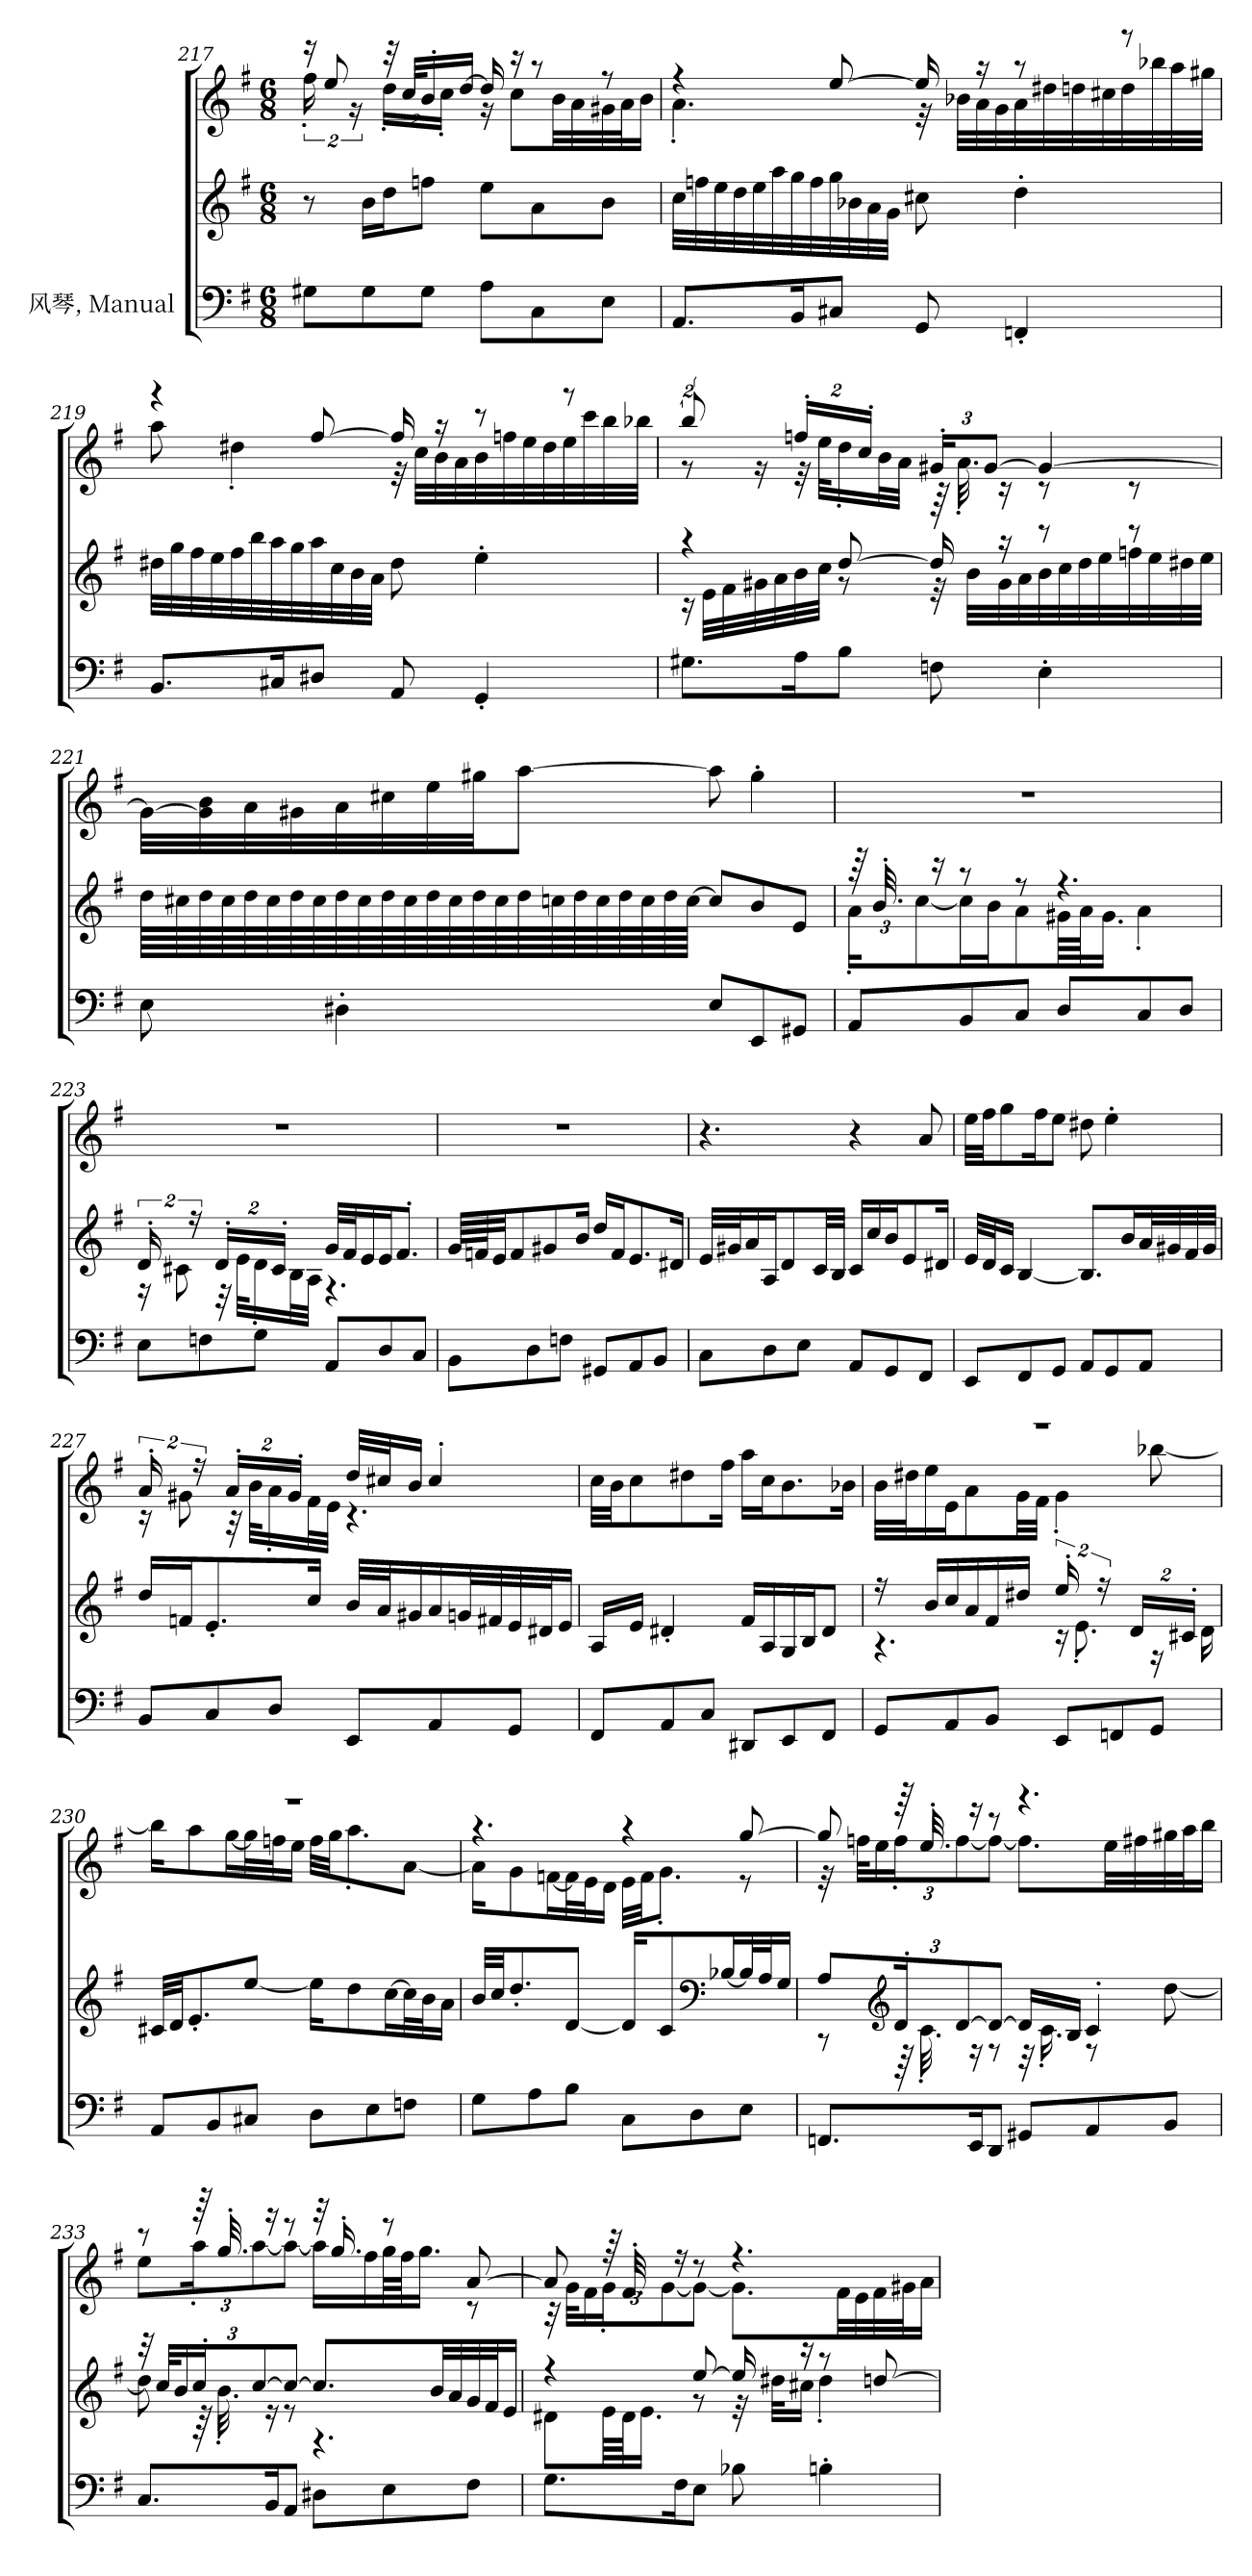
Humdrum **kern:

**kern	**kern	**kern
*part1	*part1	*part1
*staff3	*staff2	*staff1
*I"风琴, Manual	*	*
*clefF4	*clefG2	*clefG2
*k[f#]	*k[f#]	*k[f#]
*M6/8	*M6/8	*M6/8
=217	=217	=217
*	*	*^
8G#X\L	8r	16r	32%3ff#'\
.	.	8ee/	.
.	.	.	32%3r
8G#\	16b\LL	.	.
.	16dd\J	32r	32%3dd'\L
.	.	32cc/KLL	.
8G#\J	8ffn\J	16b'/	.
.	.	.	32%3cc'\J
.	.	[16dd/JJ	.
8A\L	8ee\L	16dd/]	16r
.	.	16r	8cc\L
8C\	8a\	8r	.
.	.	.	32b\LL
.	.	.	32a\
8E\J	8b\J	8r	32g#X\
.	.	.	32a\J
.	.	.	16b\JJ
!!LO:LB:g=z	!!
=218	=218	=218	=218
8.AA/L	32cc\LLL	4r	4.a'\
.	32ffn\	.	.
.	32ee\	.	.
.	32dd\	.	.
.	32ee\	.	.
.	32aa\	.	.
16BB/K	32gg\	.	.
.	32ff\	.	.
8C#X/J	32gg\	[8ee/	.
.	32b-X\	.	.
.	32a\	.	.
.	32g\JJJ	.	.
8GG/	8cc#X\	16ee/]	32r
.	.	.	32b-X\LLL
.	.	16r	32a\
.	.	.	32g\
4FFn'/	4dd'\	8r	32a\
.	.	.	32dd#X\
.	.	.	32ddn\
.	.	.	32cc#X\
.	.	8r	32dd\
.	.	.	32bb-X\
.	.	.	32aa\
.	.	.	32gg#X\JJJ
!!LO:LB:g=z	!!
=219	=219	=219	=219
8.BB/L	32dd#X\LLL	4r	8aa\
.	32gg\	.	.
.	32ff#\	.	.
.	32ee\	.	.
.	32ff#\	.	4dd#X'\
.	32bb\	.	.
16C#X/K	32aa\	.	.
.	32gg\	.	.
8D#X/J	32aa\	[8ff#/	.
.	32cc\	.	.
.	32b\	.	.
.	32a\JJJ	.	.
8AA/	8dd#\	16ff#/]	32r
.	.	.	32cc\LLL
.	.	16r	32b\
.	.	.	32a\
4GG'/	4ee'\	8r	32b\
.	.	.	32ffn\
.	.	.	32ee\
.	.	.	32dd#\
.	.	8r	32ee\
.	.	.	32ccc\
.	.	.	32bb\
.	.	.	32bb-X\JJJ
!!LO:LB:g=z	!!
=220	=220	=220	=220
*	*^	*	*
8.G#X\L	4r	16r	16%3bb/	8r
.	.	32e\LLL	.	.
.	.	32f#\	.	.
.	.	32g#X\	.	16r
.	.	32a\	.	.
16A\K	.	32b\	32%3ffn'/L	32r
.	.	32cc\JJJ	.	32ee\KLL
8B\J	[8dd/	8r	.	16dd'\
.	.	.	32%3cc'/J	.
.	.	.	.	32b\L
.	.	.	.	32a\JJJ
*	*	*	*Xbrackettup	*
8Fn\	16dd/]	32r	24g#X'/KL	64r
.	.	.	.	32.a'\
.	.	32b\LLL	.	.
.	.	.	[12g#/J	.
.	16r	32g#\	.	16r
.	.	32a\	.	.
4E'\	8r	32b\	4g#/_	8r
.	.	32cc\	.	.
.	.	32dd\	.	.
.	.	32ee\	.	.
.	8r	32ffn\	.	8r
.	.	32ee\	.	.
.	.	32dd#X\	.	.
.	.	32ee\JJJ	.	.
*	*v	*v	*	*
*	*	*v	*v
!!LO:PB:g=z
=221	=221	=221
8E\	64dd\LLLL	32g#\LLL_
.	64cc#X\	.
.	64dd\	32g#\] 32b\
.	64cc#\	.
.	64dd\	32a\
.	64cc#\	.
.	64dd\	32g#X\
.	64cc#\	.
4D#X'\	64dd\	32a\
.	64cc#\	.
.	64dd\	32cc#X\
.	64cc#\	.
.	64dd\	32ee\
.	64cc#\	.
.	64dd\	32gg#X\JJ
.	64cc#\	.
.	64dd\	[8aa\J
.	64ccn\	.
.	64dd\	.
.	64cc\	.
.	64dd\	.
.	64cc\	.
.	64dd\	.
.	[64cc\JJJJ	.
8E/L	8cc/L]	8aa\]
8EE/	8b/	4gg#'\
8GG#X/J	8e/J	.
=222	=222	=222
*	*^	*
*	*	*Xbrackettup	*
8AA/L	64r	24a'\KL	2.r
.	32.b'/	.	.
.	.	[12cc\	.
.	16r	.	.
8BB/	8r	16cc\L]	.
.	.	16b\J	.
8C/J	8r	8a\	.
8D/L	4.r	64g#X\LLL	.
.	.	64a\JJ	.
.	.	16.g#\JJ	.
8C/	.	4a'\	.
8D/J	.	.	.
!!LO:LB:g=z
=223	=223	=223	=223
*	*brackettup	*	*
8E\L	32%3d'/	16r	2.r
.	.	8c#X\	.
.	32%3r	.	.
8Fn\	.	.	.
.	32%3d'/L	32r	.
.	.	32e\KLL	.
8G\J	.	16d'\	.
.	32%3c#'/J	.	.
.	.	32B\L	.
.	.	32A\JJJ	.
8AA/L	32g/LLL	4.r	.
.	32f#/J	.	.
.	16e/	.	.
8D/	16e/J	.	.
.	8.f#'/J	.	.
8C/J	.	.	.
*	*v	*v	*
=224	=224	=224
8BB\L	64g/LLLL	2.r
.	64fn/J	.
.	32e/JJ	.
.	8f/	.
8D\	.	.
.	8g#X/	.
8Fn\J	.	.
.	16b/Jk	.
8GG#X/L	16dd/LL	.
.	16f/J	.
8AA/	8.e/	.
8BB/J	.	.
.	16d#X/Jk	.
=225	=225	=225
8C\L	32e/LLL	4.r
.	32g#X/J	.
.	16a/	.
8D\	16A/J	.
.	8d/	.
8E\J	.	.
.	32c/LL	.
.	32B/JJJ	.
8AA/L	16c/LL	4r
.	16cc/	.
8GG/	16b/J	.
.	8e/	.
8FF#/J	.	8a/
.	16d#X/Jk	.
!!LO:LB:g=z
=226	=226	=226
8EE/L	32e/LLL	32ee\LLL
.	32d/J	32ff#\JJ
.	16c/JJ	8gg\
8FF#/	[4B/	.
.	.	16ff#\K
8GG/J	.	8ee\J
8AA/L	8.B/L]	8dd#X\
8GG/	.	4ee'\
.	16b/L	.
8AA/J	32a/L	.
.	32g#X/	.
.	32f#/	.
.	32g#/JJJ	.
=227	=227	=227
*	*	*brackettup
*	*	*^
8BB/L	16dd/LL	32%3a'/	16r
.	16fn/J	.	8g#X\
.	.	32%3r	.
8C/	8.e'/	.	.
.	.	32%3a'/L	32r
.	.	.	32b\KLL
8D/J	.	.	16a'\
.	.	32%3g#'/J	.
.	16cc/Jk	.	32f#\L
.	.	.	32e\JJJ
8EE/L	32b/LLL	32dd/LLL	4.r
.	32a/J	32cc#X/J	.
.	16g#X/	16b/JJ	.
8AA/	16a/	4cc#'/	.
.	32gn/L	.	.
.	32f#X/	.	.
8GG/J	32e/	.	.
.	32d#X/J	.	.
.	16e/JJ	.	.
*	*	*v	*v
!!LO:LB:g=z
=228	=228	=228
8FF#/L	16A/LL	32cc\LLL
.	.	32b\JJ
.	16e/JJ	8cc\
8AA/	4d#X'/	.
.	.	8dd#X\
8C/J	.	.
.	.	16ff#\Jk
8DD#X/L	16f#/LL	16aa\LL
.	16A/	16cc\J
8EE/	16G/	8.b\
.	16B/J	.
8FF#/J	8d#/J	.
.	.	16b-X\Jk
=229	=229	=229
*	*^	*^
8GG/L	16r	4.r	2.r	32b\LLL
.	.	.	.	32dd#X\J
.	16b/LL	.	.	16ee\
8AA/	16cc/	.	.	16e\J
.	16a/	.	.	8a\
8BB/J	16f#/	.	.	.
.	16dd#X/JJ	.	.	32g\LL
.	.	.	.	32f#\JJJ
8EE/L	32%3ee'/	16r	.	4g'\
.	.	8.e'\	.	.
.	32%3r	.	.	.
8FFn/	.	.	.	.
.	32%3d/L	.	.	.
8GG/J	.	16r	.	[8bb-X\
.	32%3c#X'/J	.	.	.
.	.	16d\	.	.
*	*v	*v	*	*
!!LO:PB:g=z	!!
=230	=230	=230	=230
8AA/L	32c#X/LLL	2.r	16bb-\KL]
.	32d/JJ	.	.
.	8.e'/	.	8aa\
8BB/	.	.	.
.	.	.	[16gg\L
8C#X/J	[8ee/J	.	32gg\L]
.	.	.	32ffn\J
.	.	.	16ee\JJ
8D\L	16ee\KL]	.	32ff\LLL
.	.	.	32gg\JJ
.	8dd\	.	8.aa'\
8E\	.	.	.
.	[16cc\L	.	.
8Fn\J	32cc\L]	.	[8a\J
.	32b\J	.	.
.	16a\JJ	.	.
=231	=231	=231	=231
8G\L	32b/LLL	4.r	16a\KL]
.	32cc/JJ	.	.
.	8.dd'/	.	8g\
8A\	.	.	.
.	.	.	[16fn\L
8B\J	[8d/J	.	32f\L]
.	.	.	32e\J
.	.	.	16d\JJ
8C\L	16d/KL]	4r	32e\LLL
.	.	.	32f\JJ
.	8c/	.	8.g'\J
8D\	.	.	.
*	*clefF4	*	*
.	[16B-X/L	.	.
8E\J	32B-/L]	[8gg/	8r
.	32A/J	.	.
.	16G/JJ	.	.
!!LO:LB:g=z	!!
=232	=232	=232	=232
*	*^	*	*
8.FFn/L	8A/L	8r	8gg/]	32r
.	.	.	.	32ffn\KLL
.	.	.	.	16ee\
*	*clefG2	*	*	*
*	*Xbrackettup	*	*	*Xbrackettup
.	24d'/K	64r	64r	24ff'\J
.	.	32.c'\	32.ee'/	.
.	[12d/	.	.	[12ff\
16EE/K	.	16r	16r	.
8DD/J	8d/J_	8r	8r	8ff\J_
8GG#X/L	16d/LL]	32r	4.r	8.ff\L]
.	.	16.c'\	.	.
.	16B/JJ	.	.	.
8AA/	4c'/	8r	.	.
.	.	.	.	32ee\LL
.	.	.	.	32ff#X\
8BB/J	.	[8dd\	.	32gg#X\
.	.	.	.	32aa\J
.	.	.	.	16bb\JJ
=233	=233	=233	=233	=233
8.C/L	32r	8dd\]	8r	8ee\L
.	32cc/KLL	.	.	.
.	16b/	.	.	.
.	24cc'/J	64r	64r	24aa'\K
.	.	32.b'\	32.gg'/	.
.	[12cc/	.	.	[12aa\
16BB/K	.	16r	16r	.
8AA/J	8cc/J_	8r	8r	8aa\J_
8D#X\L	8.cc/L]	4.r	32r	16aa\LL]
.	.	.	16.gg'/	.
.	.	.	.	16ff#\
8E\	.	.	8r	64gg\LL
.	.	.	.	64ff#\JJ
.	.	.	.	16.gg\JJ
.	32b/LL	.	.	.
.	32a/	.	.	.
8F#\J	32g/	.	[8a/	8r
.	32f#/J	.	.	.
.	16e/JJ	.	.	.
!!LO:LB:g=z	!!
=234	=234	=234	=234	=234
8.G\L	4r	8d#X\L	8a/]	32r
.	.	.	.	32g\KLL
.	.	.	.	16f#\
.	.	64e\LLL	64r	24g'\J
.	.	64d#\JJ	32.f#'/	.
.	.	16.e\JJ	.	.
.	.	.	.	[12g\
16F#\K	.	.	16r	.
8E\J	[8ee/	8r	8r	8g\J_
8B-X\	16ee/]	32r	4.r	8.g\L]
.	.	32dd#X\KLL	.	.
.	16r	16cc#X\JJ	.	.
4Bn'\	8r	4dd#'\	.	.
.	.	.	.	32f#\LL
.	.	.	.	32e\
.	[8ddn/	.	.	32f#\
.	.	.	.	32g#X\J
.	.	.	.	16a\JJ
*	*v	*v	*	*
*	*	*v	*v
=	=	=
*-	*-	*-
